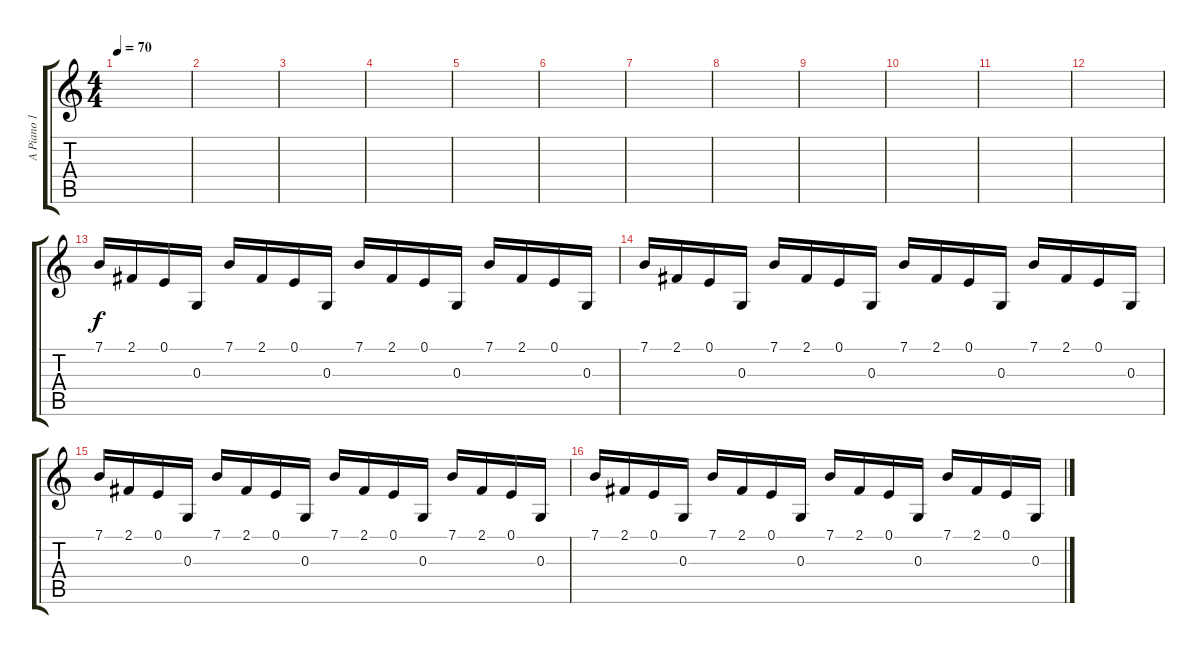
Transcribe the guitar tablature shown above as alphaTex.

\track ("A Piano 1" "A Piano 1") {instrument brightacousticpiano}
\staff {score tabs}
\tuning (E4 B3 G3 D3 A2 E2) {hide}
\ts (4 4)
\tempo 70
\clef g2
\ks c
|
|
|
|
|
|
|
|
|
|
|
|
7.1.16 2.1.16 0.1.16 0.3.16 7.1.16 2.1.16 0.1.16 0.3.16 7.1.16 2.1.16 0.1.16 0.3.16 7.1.16 2.1.16 0.1.16 0.3.16 |
7.1.16 2.1.16 0.1.16 0.3.16 7.1.16 2.1.16 0.1.16 0.3.16 7.1.16 2.1.16 0.1.16 0.3.16 7.1.16 2.1.16 0.1.16 0.3.16 |
7.1.16 2.1.16 0.1.16 0.3.16 7.1.16 2.1.16 0.1.16 0.3.16 7.1.16 2.1.16 0.1.16 0.3.16 7.1.16 2.1.16 0.1.16 0.3.16 |
7.1.16 2.1.16 0.1.16 0.3.16 7.1.16 2.1.16 0.1.16 0.3.16 7.1.16 2.1.16 0.1.16 0.3.16 7.1.16 2.1.16 0.1.16 0.3.16
